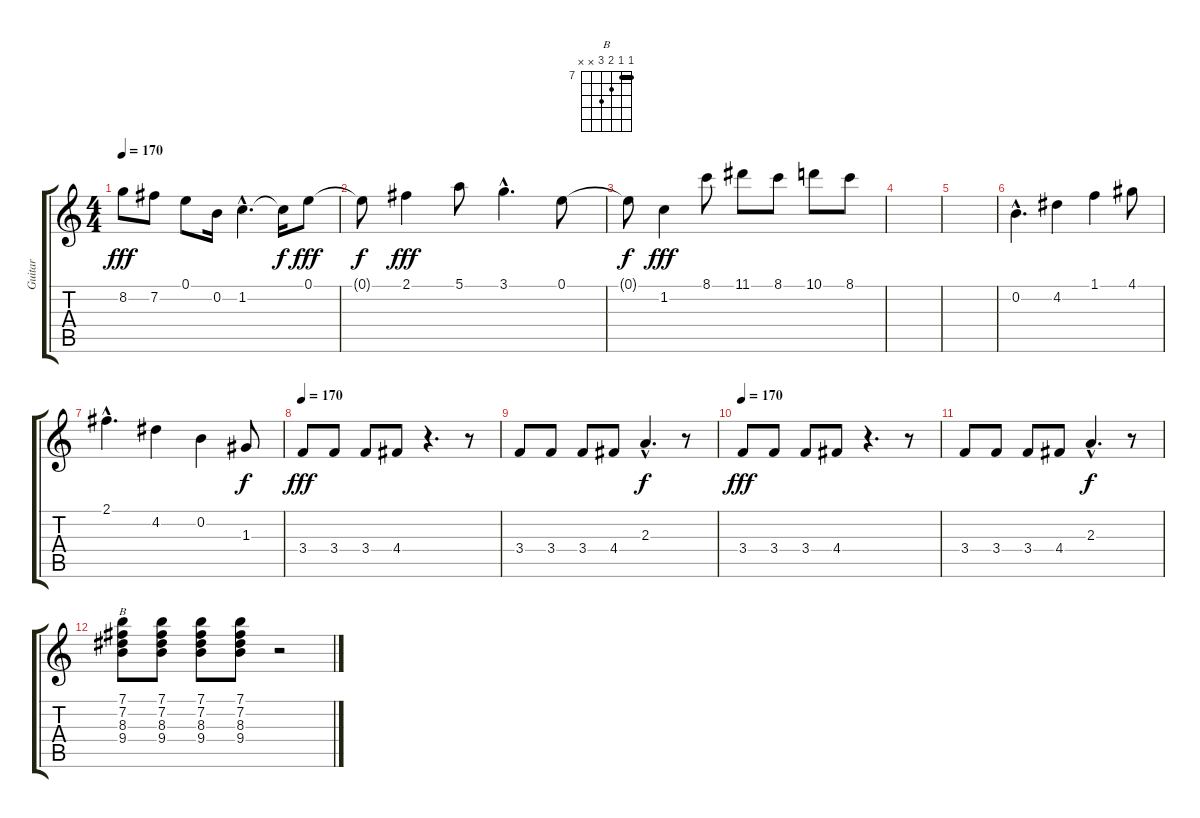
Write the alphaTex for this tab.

\track ("Guitar" "Guitar") {instrument distortionguitar}
\staff {score tabs}
\tuning (E4 B3 G3 D3 A2 E2) {hide}
\chord ("B" 7 7 8 9 x x) {firstfret 7 barre 7}
\ts (4 4)
\tempo 170
\clef g2
\ks c
8.2.8{dy fff} 7.2.8 0.1.8 0.2.16 1.2{hac}.4{d} 1.2{t}.16{dy f} 0.1.8{dy fff} |
0.1{t}.8{dy f} 2.1.4{dy fff} 5.1.8 3.1{hac}.4{d} 0.1.8 |
0.1{t}.8{dy f} 1.2.4{dy fff} 8.1.8 11.1.8 8.1.8 10.1.8 8.1.8 |
|
|
0.2{hac}.4{d} 4.2.4 1.1.4 4.1.8 |
2.1{hac}.4{d} 4.2.4 0.2.4 1.3.8{dy f} |
\tempo 170
3.4.8{dy fff} 3.4.8 3.4.8 4.4.8 r.4{d} r.8 |
3.4.8 3.4.8 3.4.8 4.4.8 2.3{hac}.4{d dy f} r.8 |
\tempo 170
3.4.8{dy fff} 3.4.8 3.4.8 4.4.8 r.4{d} r.8 |
3.4.8 3.4.8 3.4.8 4.4.8 2.3{hac}.4{d dy f} r.8 |
(7.1 7.2 8.3 9.4).8{ch "B"} (7.1 7.2 8.3 9.4).8 (7.1 7.2 8.3 9.4).8 (7.1 7.2 8.3 9.4).8 r.2
